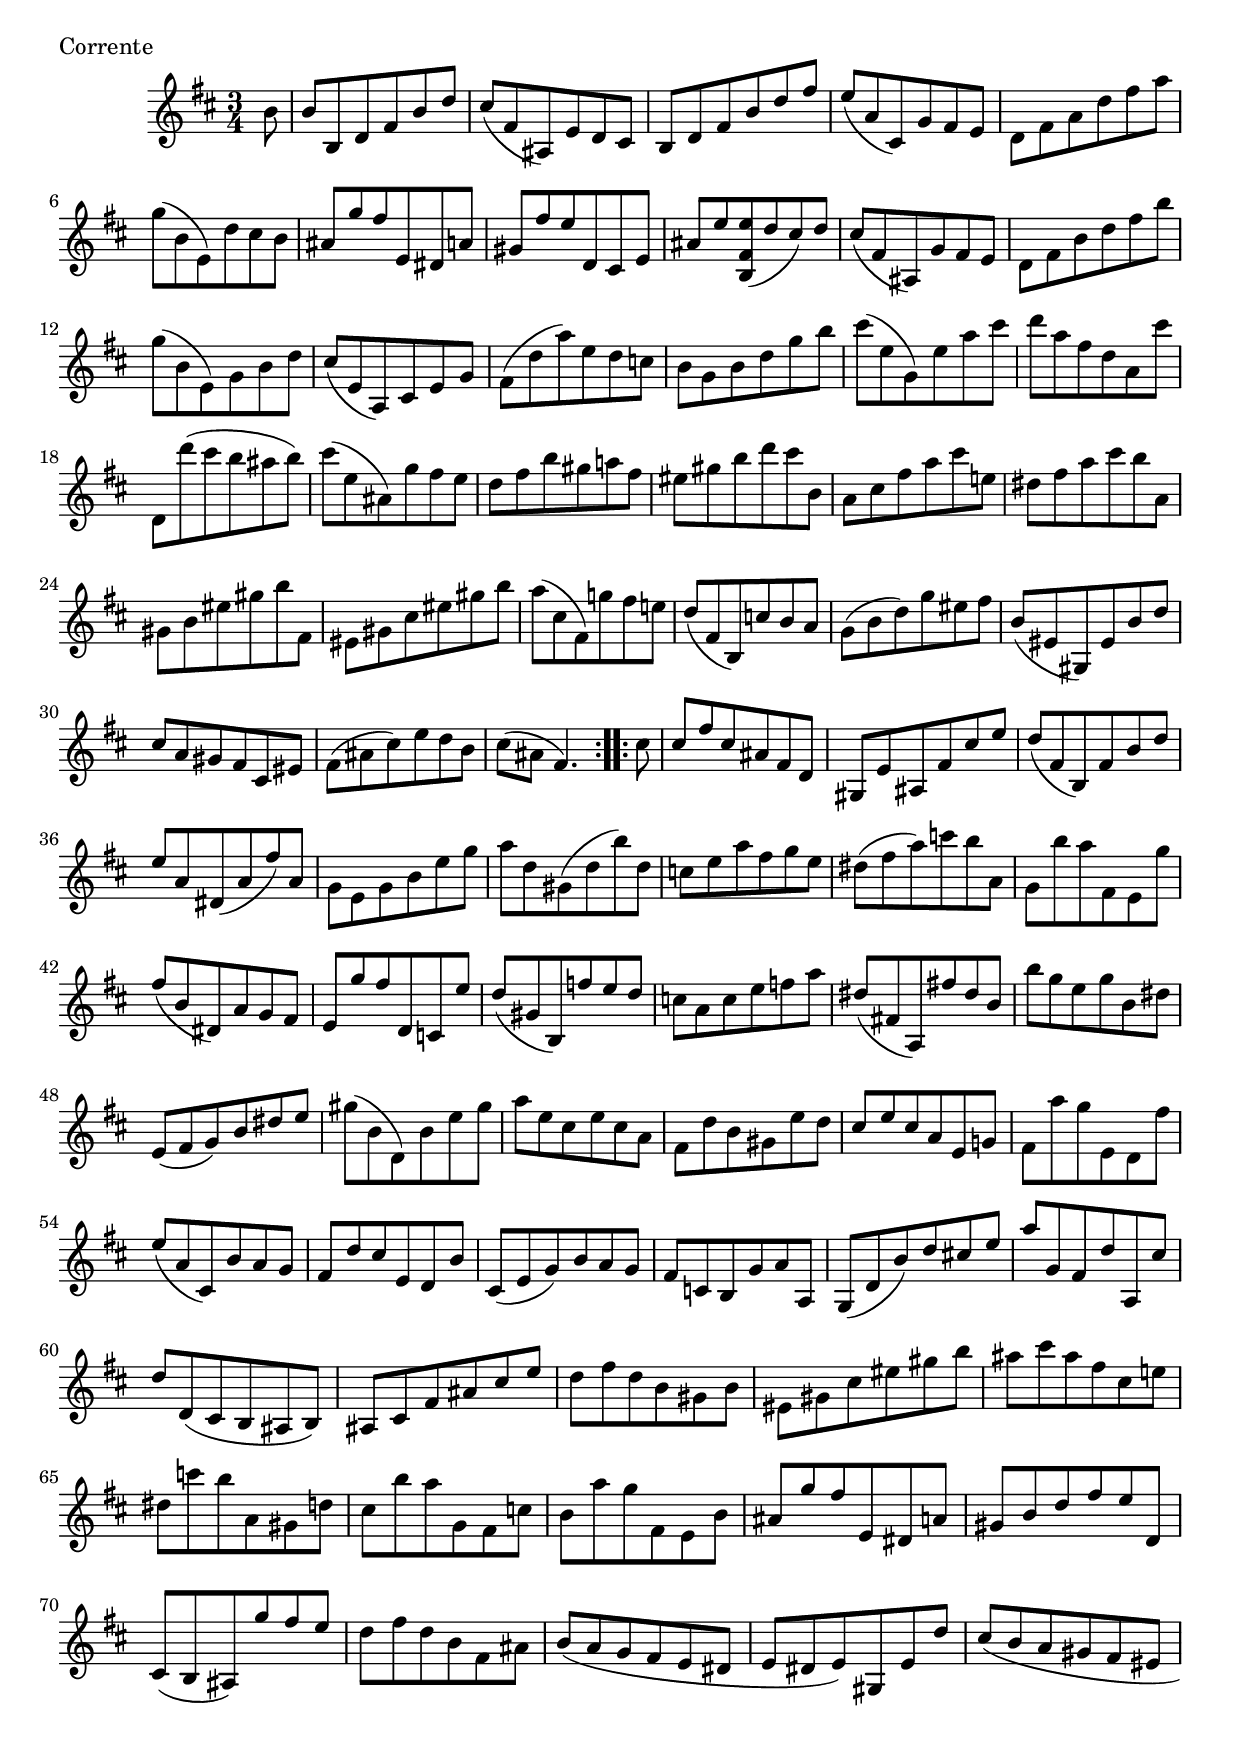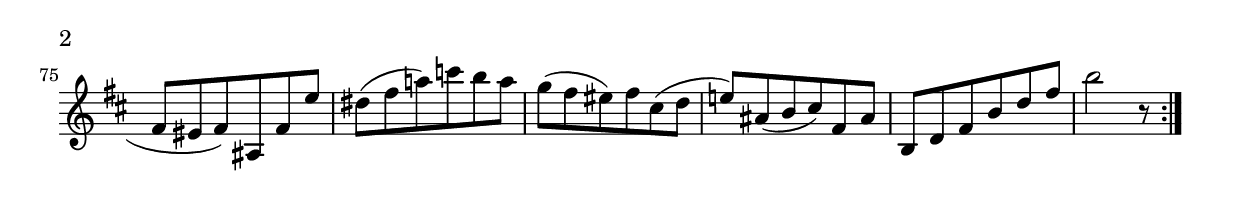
\version "2.16.0"

% J.S. Bach, Partita I for solo violin, BWV 1002
%
% 3rd movement, Corrente

\version "2.24.3"

iiiA =  {
  b'8  |
  % 1
  b'8  b8  d'8  fis'8  b'8  d''8  |
  % 2
  cis''8(  fis'8   ais8)  e'8  d'8  cis'8  |
  % 3
  b8  d'8  fis'8  b'8  d''8  fis''8  |
  % 4
  e''8(  a'8   cis'8)  g'8  fis'8  e'8  |
  % 5
  d'8  fis'8  a'8  d''8  fis''8  a''8  |
  % 6
  g''8(  b'8   e'8)  d''8  cis''8  b'8  |
  % 7
  ais'8  g''8  fis''8  e'8  dis'8  a'8  |
  % 8
  gis'8  fis''8  e''  d'8  cis'8  e'8  |
  % 9
  ais'8  e''8  <b fis' e''>(  d''8   cis''8)  d''8  |
  % 10
  cis''8(  fis'8   ais8)  g'8  fis'8  e'8  |
  % 11
  d'8  fis'8  b'8  d''8  fis''8  b''8  |
  % 12
  g''8(  b'8   e'8)  g'8  b'8  d''8  |
  % 13
  cis''8(  e'8   a8)  cis'8  e'8  g'8  |
  % 14
  fis'8(  d''8   a''8)  e''8  d''8  c''8  |
  % 15
  b'8  g'8  b'8  d''8  g''8  b''8  |
  % 16
  cis'''8(  e''8 g'8)  e''8  a''8  cis'''8  |
  % 17
  d'''8  a''8  fis''8  d''8  a'8  cis'''8  |
  % 18
  d'8  d'''8(  cis'''8  b''8  ais''8   b''8)  |
  % 19
  cis'''8(  e''8   ais'8)  g''8  fis''8  e''8  |
  % 20
  d''8  fis''8  b''8  gis''8  a''!8  fis''8  |
  % 21
  eis''8  gis''8  b''8  d'''8  cis'''8  b'8  |
  % 22
  a'8  cis''8  fis''8  a''8  cis'''8  e''!8  |
  % 23
  dis''8  fis''8  a''8  cis'''8  b''8  a'8  |
  % 24
  gis'8  b'8  eis''8  gis''8  b''8  fis'8  |
  % 25
  eis'8  gis'8  cis''8  eis''8  gis''8  b''8  |
  % 26
  a''8(  cis''8   fis'8)  g''!8  fis''8  e''!8  |
  % 27
  d''8(  fis'8   b8)  c''8  b'8  a'8  |
  % 28
  g'8(  b'8   d''8)  g''8  eis''8  fis''8  |
  % 29
  b'8(  eis'8   gis8)  eis'8  b'8  d''8  |
  % 30
  cis''8  a'8  gis'8  fis'8  cis'8  eis'8  |
  % 31
  fis'8(  ais'8   cis''8)  e''8  d''8  b'8  |
  % 32
  cis''8(  ais'8   fis'4.) 

    cis''8  |
  % 33
  cis''8  fis''8  cis''8  ais'8  fis'8  d'8  |
  % 34
  gis8  e'8  ais8  fis'8  cis''8  e''8  |
  % 35
  d''8(  fis'8   b8)  fis'8  b'8  d''8  |
  % 36
  e''8  a'8  dis'8(  a'8   fis''8)  a'8  |
  % 37
  g'8  e'8  g'8  b'8  e''8  g''8  |
  % 38
  a''8  d''8  gis'8(  d''8   b''8)  d''8  |
  % 39
  c''8  e''8  a''8  fis''8  g''8  e''8  |
  % 40
  dis''8(  fis''8   a''8)  c'''8  b''8  a'8  |
  % 41
  g'8  b''8  a''8  fis'8  e'8  g''8  |
  % 42
  fis''8(  b'8   dis'8)  a'8  g'8  fis'8  |
  % 43
  e'8  g''8  fis''8  d'8  c'8  e''8  |
  % 44
  d''8(  gis'8   b8)  f''8  e''8  d''8  |
  % 45
  c''8  a'8  c''8  e''8  f''8  a''8  |
  % 46
  dis''8(  fis'!8   a8)  fis''!8  dis''8  b'8  |
  % 47
  b''8  g''8  e''8  g''8  b'8  dis''8  |
  % 48
  e'8(  fis'8   g'8)  b'8  dis''8  e''8  |
  % 49
  gis''8(  b'8   d'8)  b'8  e''8  gis''8  |
  % 50
  a''8  e''8  cis''8  e''8  cis''8  a'8  |
  % 51
  fis'8  d''8  b'8  gis'8  e''8  d''8  |
  % 52
  cis''8  e''8  cis''8  a'8  e'8  g'!8  |
  % 53
  fis'8  a''8  g''8  e'8  d'8  fis''8  |
  % 54
  e''8(  a'8   cis'8)  b'8  a'8  g'8  |
  % 55
  fis'8  d''8  cis''8  e'8  d'8  b'8  |
  % 56
  cis'8(  e'8   g'8)  b'8  a'8  g'8  |
  % 57
  fis'8  c'8  b8  g'8  a'8  a8  |
  % 58
  g8(  d'8   b'8)  d''8  cis''!8  e''8  |
  % 59
  a''8  g'8  fis'8  d''8  a8  cis''8  |
  % 60
  d''8  d'8(  cis'8  b8  ais8   b8)  |
  % 61
  ais8  cis'8  fis'8  ais'8  cis''8  e''8  |
  % 62
  d''8  fis''8  d''8  b'8  gis'8  b'8  |
  % 63
  eis'8  gis'8  cis''8  eis''8  gis''8  b''8  |
  % 64
  ais''8  cis'''8  ais''8  fis''8  cis''8  e''!8  |
  % 65
  dis''8  c'''8  b''8  a'8  gis'8  d''8  |
  % 66
  cis''8  b''8  a''8  g'8  fis'8  c''8  |
  % 67
  b'8  a''8  g''8  fis'8  e'8  b'8  |
  % 68
  ais'8  g''8  fis''8  e'8  dis'8  a'8  |
  % 69
  gis'8  b'8  d''8  fis''8  e''8  d'8  |
  % 70
  cis'8(  b8   ais8)  g''8  fis''8  e''8  |
  % 71
  d''8  fis''8  d''8  b'8  fis'8  ais'8  |
  % 72
  b'8(  a'8  g'8  fis'8  e'8  dis'8  |
  % 73
  e'8  dis'8   e'8)  gis8  e'8  d''8  |
  % 74
  cis''8(  b'8  a'8  gis'8  fis'8  eis'8  |
  % 75
  fis'8  eis'8   fis'8)  ais8  fis'8  e''8  |
  % 76
  dis''8(  fis''8   a''!8)  c'''8  b''8  a''8  |
  % 77
  g''8(  fis''8   eis''8)  fis''8  cis''8(  d''8  |
  % 78
   e''!8)  ais'8(  b'8   cis''8)  fis'8  ais'8  |
  % 79
  b8  d'8  fis'8  b'8  d''8  fis''8  |
  % 80
  b''2  r8
}

iiiStaff = \context Staff <<
  \context Voice=A \iiiA
>>


iiiViolinGlobal =   {
  \clef "treble"
  \key d\major
  \time 3/4
  \repeat "volta" 2 {
    \partial 8
    s8 | s2.*31 | s8*5
  }

  \repeat "volta" 2 {
    s8 | s2.*47 | s8*5
  }
}

iiiViolinScripts =  {
}

iiiViolinStaff =  \context Staff <<
  \iiiStaff
  \iiiViolinGlobal
  \iiiViolinScripts
>>

\score {
  \iiiViolinStaff
  \layout { }
  
  \midi {
    \tempo 4 = 130
    }


  \header {
    piece = "Corrente"
    opus = ""
  }
}

